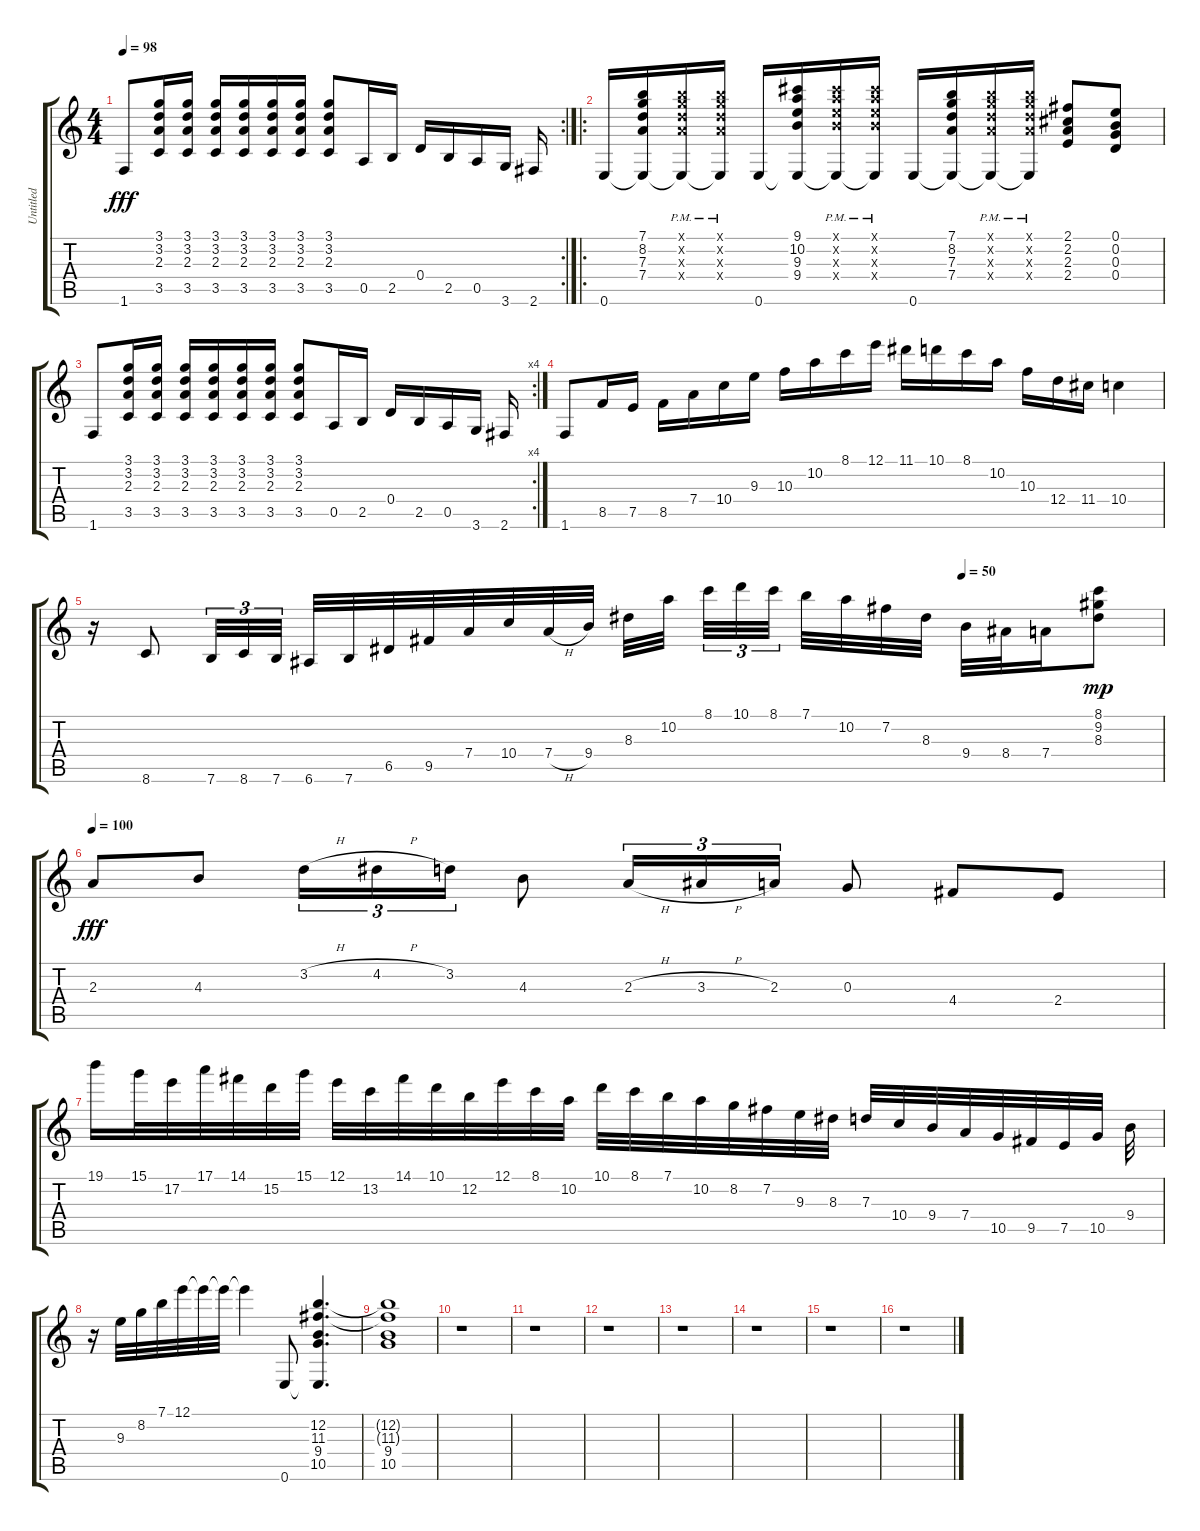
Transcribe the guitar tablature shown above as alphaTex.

\track ("Untitled" "Untitled") {instrument acousticguitarnylon}
\staff {score tabs}
\tuning (E4 B3 G3 D3 A2 E2) {hide}
\rc 2
\ts (4 4)
\tempo 98
\clef g2
\ks c
1.6.8{dy fff} (3.1 3.2 2.3 3.5).16 (3.1 3.2 2.3 3.5).16 (3.1 3.2 2.3 3.5).16 (3.1 3.2 2.3 3.5).16 (3.1 3.2 2.3 3.5).16 (3.1 3.2 2.3 3.5).16 (3.1 3.2 2.3 3.5).8 0.5.16 2.5.16 0.4.16 2.5.16 0.5.16 3.6.16 2.6.16 |
\ro
0.6.16 (7.1 8.2 7.3 7.4 0.6{t}).16 (7.1{pm x} 8.2{pm x} 7.3{pm x} 7.4{pm x} 0.6{pm t}).16 (7.1{pm x} 8.2{pm x} 7.3{pm x} 7.4{pm x} 0.6{pm t}).16 0.6.16 (9.1 10.2 9.3 9.4 0.6{t}).16 (9.1{pm x} 10.2{pm x} 9.3{pm x} 9.4{pm x} 0.6{pm t}).16 (9.1{pm x} 10.2{pm x} 9.3{pm x} 9.4{pm x} 0.6{pm t}).16 0.6.16 (7.1 8.2 7.3 7.4 0.6{t}).16 (7.1{pm x} 8.2{pm x} 7.3{pm x} 7.4{pm x} 0.6{pm t}).16 (7.1{pm x} 8.2{pm x} 7.3{pm x} 7.4{pm x} 0.6{pm t}).16 (2.1 2.2 2.3 2.4).8 (0.1 0.2 0.3 0.4).8 |
\rc 4
1.6.8 (3.1 3.2 2.3 3.5).16 (3.1 3.2 2.3 3.5).16 (3.1 3.2 2.3 3.5).16 (3.1 3.2 2.3 3.5).16 (3.1 3.2 2.3 3.5).16 (3.1 3.2 2.3 3.5).16 (3.1 3.2 2.3 3.5).8 0.5.16 2.5.16 0.4.16 2.5.16 0.5.16 3.6.16 2.6.16 |
1.6.8 8.5.16 7.5.16 8.5.16 7.4.16 10.4.16 9.3.16 10.3.16 10.2.16 8.1.16 12.1.16 11.1.16 10.1.16 8.1.16 10.2.16 10.3.16 12.4.16 11.4.16 10.4.4 |
\tempo (50 0.8125)
r.16 8.6.8 7.6.32{tu (3 2)} 8.6.32{tu (3 2)} 7.6.32{tu (3 2)} 6.6.32 7.6.32 6.5.32 9.5.32 7.4.32 10.4.32 7.4{h}.32 9.4.32 8.3.32 10.2.32{beam splitsecondary} 8.1.32{tu (3 2)} 10.1.32{tu (3 2)} 8.1.32{tu (3 2) beam splitsecondary} 7.1.32 10.2.32 7.2.32 8.3.32 9.4.32 8.4.32 7.4.16 (8.1 9.2 8.3).8{dy mp} |
\tempo 100
2.3.8{dy fff} 4.3.8 3.2{h}.16{tu (3 2)} 4.2{h}.16{tu (3 2)} 3.2.16{tu (3 2)} 4.3.8 2.3{h}.16{tu (3 2)} 3.3{h}.16{tu (3 2)} 2.3.16{tu (3 2)} 0.3.8 4.4.8 2.4.8 |
19.1.16 15.1.32 17.2.32 17.1.32 14.1.32 15.2.32 15.1.32 12.1.32 13.2.32 14.1.32 10.1.32 12.2.32 12.1.32 8.1.32 10.2.32 10.1.32 8.1.32 7.1.32 10.2.32 8.2.32 7.2.32 9.3.32 8.3.32 7.3.32 10.4.32 9.4.32 7.4.32 10.5.32 9.5.32 7.5.32 10.5.32 9.4.32 |
r.16 9.3.32 8.2.32 7.1.32 12.1.32 12.1{t}.32 12.1{t}.32 12.1{t}.4 0.6.8 (12.2 11.3 9.4 10.5 0.6{t}).4{d} |
(12.2{t} 11.3{t} 9.4 10.5).1 |
r.1 |
r.1 |
r.1 |
r.1 |
r.1 |
r.1 |
r.1
